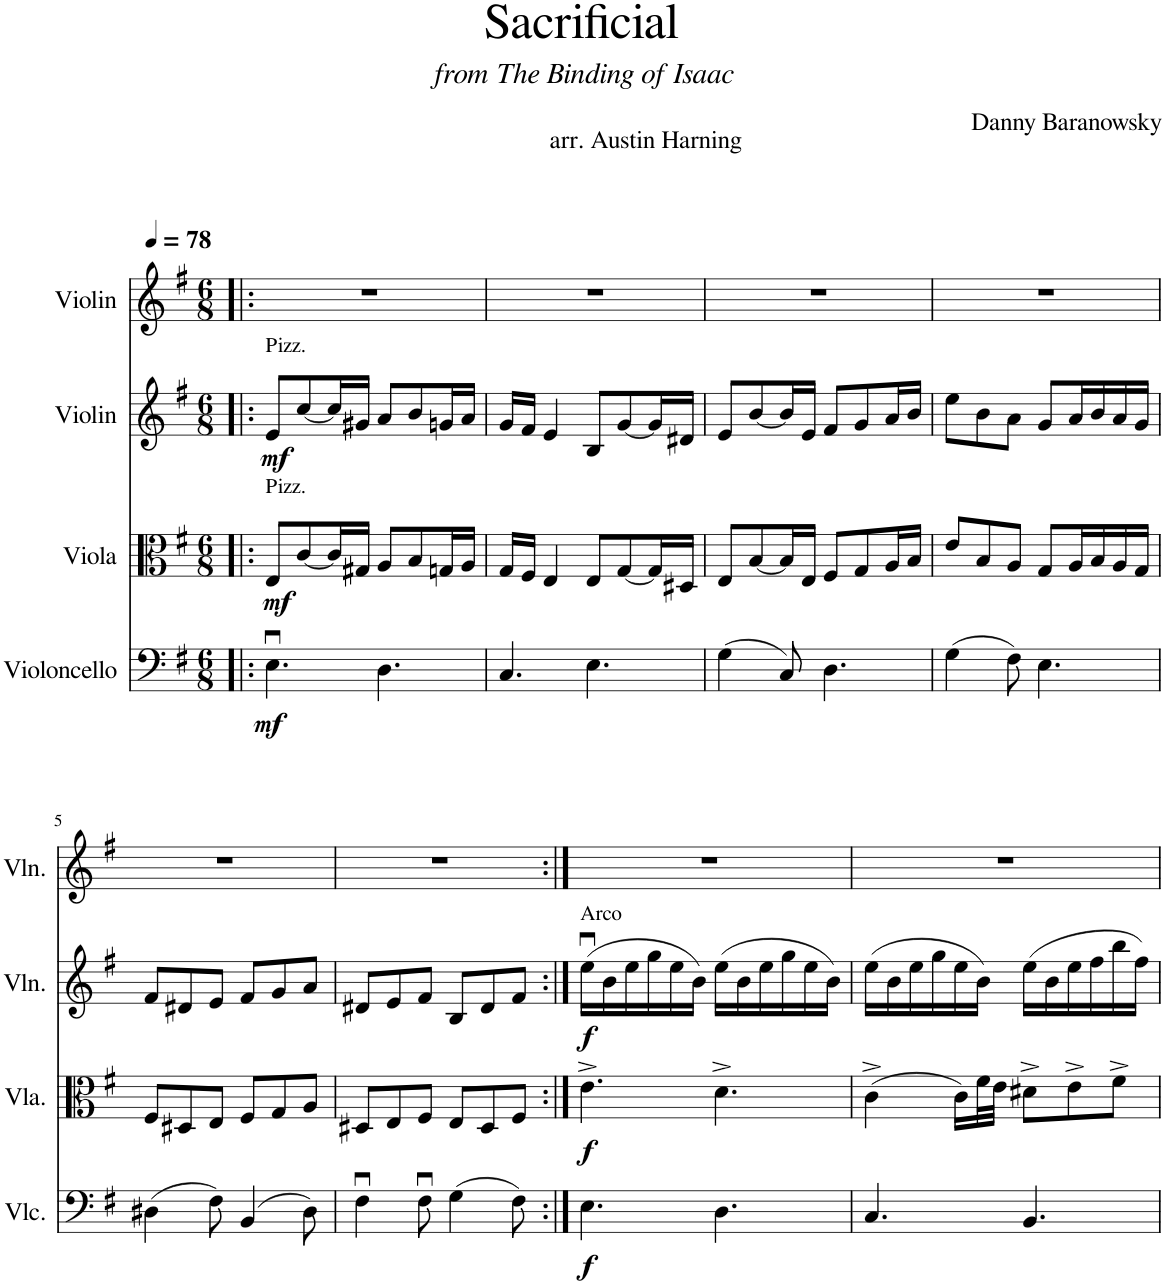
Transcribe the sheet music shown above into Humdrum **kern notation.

**kern	**dynam	**kern	**dynam	**kern	**dynam	**kern
*part4	*part4	*part3	*part3	*part2	*part2	*part1
*staff4	*staff4	*staff3	*staff3	*staff2	*staff2	*staff1
*I"Violoncello	*	*I"Viola	*	*I"Violin	*	*I"Violin
*I'Vlc.	*	*I'Vla.	*	*I'Vln.	*	*I'Vln.
*clefF4	*	*clefC3	*	*clefG2	*	*clefG2
*k[f#]	*	*k[f#]	*	*k[f#]	*	*k[f#]
*M6/8	*	*M6/8	*	*M6/8	*	*M6/8
*MM78	*	*MM78	*	*MM78	*	*MM78
=1!|:	=1!|:	=1!|:	=1!|:	=1!|:	=1!|:	=1!|:
!	!	!	!	!LO:TX:a:t=Pizz.	!	!
!	!	!LO:TX:a:t=Pizz.	!	!	!	!
!	!LO:DY:b	!	!LO:DY:b	!	!LO:DY:b	!
4.Eu\	mf	8E/L	mf	8e/L	mf	2.r
.	.	[8c/	.	[8cc/	.	.
.	.	16c/L]	.	16cc/L]	.	.
.	.	16G#X/JJ	.	16g#X/JJ	.	.
4.D\	.	8A/L	.	8a/L	.	.
.	.	8B/	.	8b/	.	.
.	.	16Gn/L	.	16gn/L	.	.
.	.	16A/JJ	.	16a/JJ	.	.
=2	=2	=2	=2	=2	=2	=2
4.C/	.	16G/LL	.	16g/LL	.	2.r
.	.	16F#/JJ	.	16f#/JJ	.	.
.	.	4E/	.	4e/	.	.
4.E\	.	8E/L	.	8B/L	.	.
.	.	[8G/	.	[8g/	.	.
.	.	16G/L]	.	16g/L]	.	.
.	.	16D#X/JJ	.	16d#X/JJ	.	.
=3	=3	=3	=3	=3	=3	=3
(4G\	.	8E/L	.	8e/L	.	2.r
.	.	[8B/	.	[8b/	.	.
8C/)	.	16B/L]	.	16b/L]	.	.
.	.	16E/JJ	.	16e/JJ	.	.
4.D\	.	8F#/L	.	8f#/L	.	.
.	.	8G/	.	8g/	.	.
.	.	16A/L	.	16a/L	.	.
.	.	16B/JJ	.	16b/JJ	.	.
=4	=4	=4	=4	=4	=4	=4
(4G\	.	8e/L	.	8ee\L	.	2.r
.	.	8B/	.	8b\	.	.
8F#\)	.	8A/J	.	8a\J	.	.
4.E\	.	8G/L	.	8g/L	.	.
.	.	16A/L	.	16a/L	.	.
.	.	16B/	.	16b/	.	.
.	.	16A/	.	16a/	.	.
.	.	16G/JJ	.	16g/JJ	.	.
!!LO:LB:g=z
=5	=5	=5	=5	=5	=5	=5
(4D#X\	.	8F#/L	.	8f#/L	.	2.r
.	.	8D#X/	.	8d#X/	.	.
8F#\)	.	8E/J	.	8e/J	.	.
(4BB/	.	8F#/L	.	8f#/L	.	.
.	.	8G/	.	8g/	.	.
8D#\)	.	8A/J	.	8a/J	.	.
=6	=6	=6	=6	=6	=6	=6
4F#u\	.	8D#X/L	.	8d#X/L	.	2.r
.	.	8E/	.	8e/	.	.
8F#u\	.	8F#/J	.	8f#/J	.	.
(4G\	.	8E/L	.	8B/L	.	.
.	.	8D#/	.	8d#/	.	.
8F#\)	.	8F#/J	.	8f#/J	.	.
=7:|!	=7:|!	=7:|!	=7:|!	=7:|!	=7:|!	=7:|!
!	!	!	!	!LO:TX:a:t=Arco	!	!
!	!LO:DY:b	!	!LO:DY:b	!	!LO:DY:b	!
4.E\	f	4.e^\	f	(16eeu\LL	f	2.r
.	.	.	.	16b\	.	.
.	.	.	.	16ee\	.	.
.	.	.	.	16gg\	.	.
.	.	.	.	16ee\	.	.
.	.	.	.	16b\JJ)	.	.
4.D\	.	4.d^\	.	(16ee\LL	.	.
.	.	.	.	16b\	.	.
.	.	.	.	16ee\	.	.
.	.	.	.	16gg\	.	.
.	.	.	.	16ee\	.	.
.	.	.	.	16b\JJ)	.	.
=8	=8	=8	=8	=8	=8	=8
4.C/	.	(4c^\	.	(16ee\LL	.	2.r
.	.	.	.	16b\	.	.
.	.	.	.	16ee\	.	.
.	.	.	.	16gg\	.	.
.	.	16c\LL)	.	16ee\	.	.
.	.	32f#\L	.	16b\JJ)	.	.
.	.	32e\JJJ	.	.	.	.
4.BB/	.	8d#X^\L	.	(16ee\LL	.	.
.	.	.	.	16b\	.	.
.	.	8e^\	.	16ee\	.	.
.	.	.	.	16ff#\	.	.
.	.	8f#^\J	.	16bb\	.	.
.	.	.	.	16ff#\JJ)	.	.
=	=	=	=	=	=	=
*-	*-	*-	*-	*-	*-	*-
